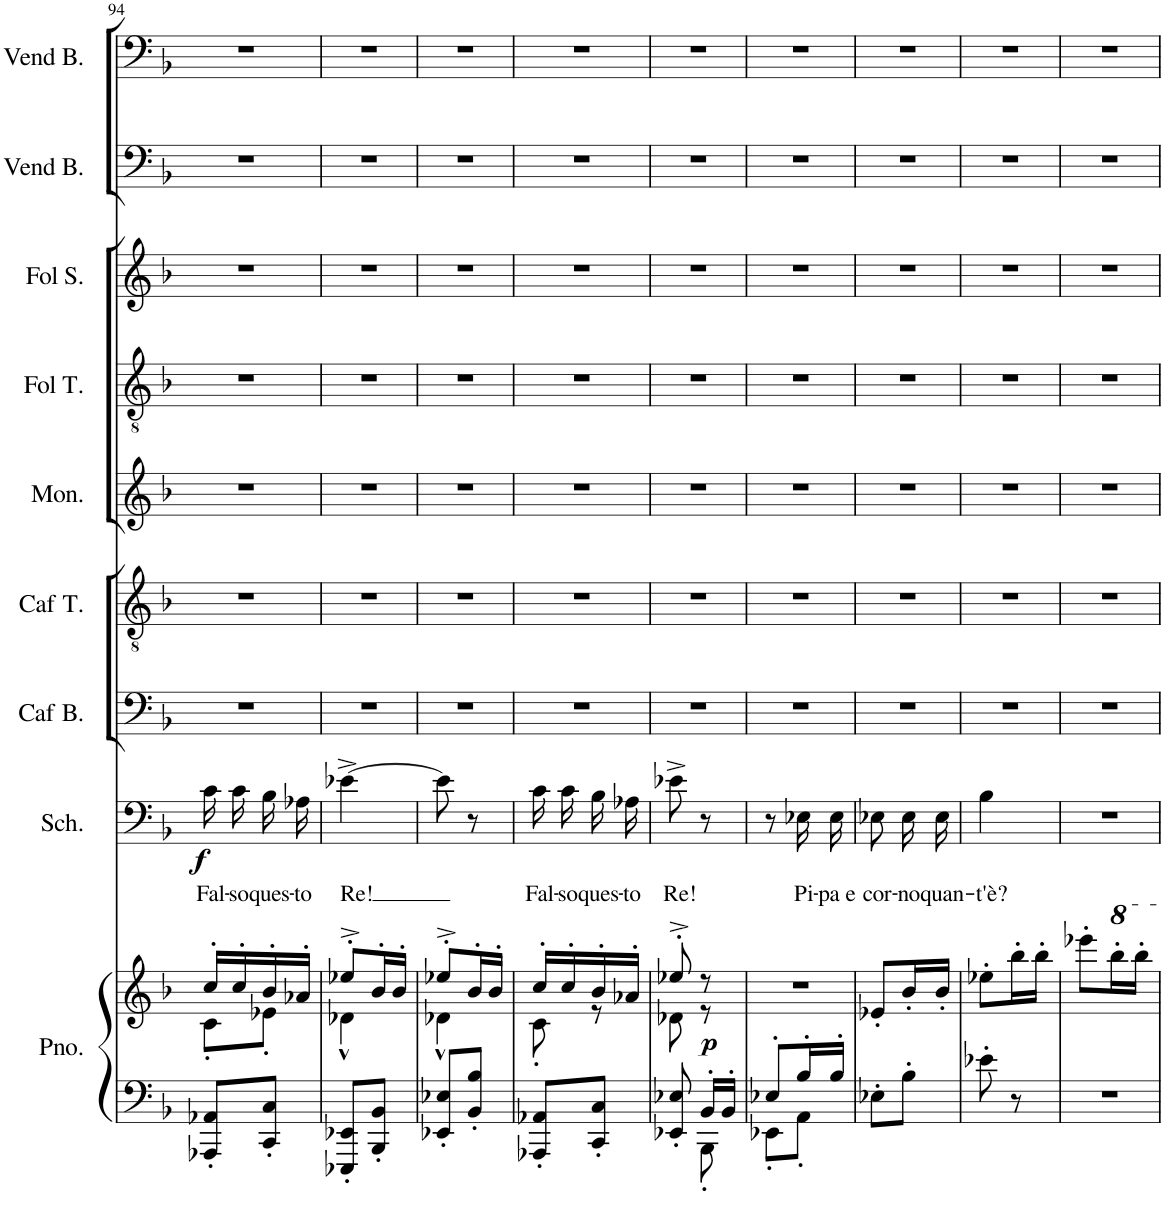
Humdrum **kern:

**kern	**kern	**dynam	**kern	**text	**dynam	**kern	**kern	**kern	**kern	**kern	**kern	**kern
*part9	*part9	*part9	*part8	*part8	*part8	*part7	*part6	*part5	*part4	*part3	*part2	*part1
*staff10	*staff9	*staff9/10	*staff8	*staff8	*staff8	*staff7	*staff6	*staff5	*staff4	*staff3	*staff2	*staff1
*I"Piano	*	*	*I"Schaunard	*	*	*I"Caffe Bass	*I"Caffè Ténor	*I"Monelli	*I"Folla Tenor	*I"Folla Soprano	*I"Venditori Bass	*I"Venditori Bass
*I'Pno.	*	*	*I'Sch.	*	*	*I'Caf B.	*I'Caf T.	*I'Mon.	*I'Fol T.	*I'Fol S.	*I'Vend B.	*I'Vend B.
!!LO:PB:g=z
*clefF4	*clefG2	*	*clefF4	*	*	*clefF4	*clefGv2	*clefG2	*clefGv2	*clefG2	*clefF4	*clefF4
*k[b-]	*k[b-]	*	*k[b-]	*	*	*k[b-]	*k[b-]	*k[b-]	*k[b-]	*k[b-]	*k[b-]	*k[b-]
*M2/8	*M2/8	*	*M2/8	*	*	*M2/8	*M2/8	*M2/8	*M2/8	*M2/8	*M2/8	*M2/8
=94	=94	=94	=94	=94	=94	=94	=94	=94	=94	=94	=94	=94
*	*^	*	*	*	*	*	*	*	*	*	*	*
!	!	!	!	!	!LO:LY:b	!LO:DY:b	!	!	!	!	!	!	!
8AAA-X/' 8AA-X/'L	16cc'/LL	8c'\L	.	16c\LL	Fal-	f	4r	4r	4r	4r	4r	4r	4r
!	!	!	!	!	!LO:LY:b	!	!	!	!	!	!	!	!
.	16cc'/	.	.	16c\	-so	.	.	.	.	.	.	.	.
!	!	!	!	!	!LO:LY:b	!	!	!	!	!	!	!	!
8CC/' 8C/'J	16b-'/	8e-X'\J	.	16B-\	ques-	.	.	.	.	.	.	.	.
!	!	!	!	!	!LO:LY:b	!	!	!	!	!	!	!	!
.	16a-X'/JJ	.	.	16A-X\JJ	-to	.	.	.	.	.	.	.	.
=95	=95	=95	=95	=95	=95	=95	=95	=95	=95	=95	=95	=95	=95
!	!	!	!	!	!LO:LY:b	!	!	!	!	!	!	!	!
8EEE-X/' 8EE-X/'L	8ee-X'^/L	4d-X^^\	.	[4e-X^\	Re!	.	4r	4r	4r	4r	4r	4r	4r
8BBB-/' 8BB-/'J	16b-'/L	.	.	.	.	.	.	.	.	.	.	.	.
.	16b-'/JJ	.	.	.	.	.	.	.	.	.	.	.	.
=96	=96	=96	=96	=96	=96	=96	=96	=96	=96	=96	=96	=96	=96
8EE-X/' 8E-X/'L	8ee-X'^/L	4d-X^^\	.	8e-\]	.	.	4r	4r	4r	4r	4r	4r	4r
8BB-/' 8B-/'J	16b-'/L	.	.	8r	.	.	.	.	.	.	.	.	.
.	16b-'/JJ	.	.	.	.	.	.	.	.	.	.	.	.
=97	=97	=97	=97	=97	=97	=97	=97	=97	=97	=97	=97	=97	=97
!	!	!	!	!	!LO:LY:b	!	!	!	!	!	!	!	!
8AAA-X/' 8AA-X/'L	16cc'/LL	8c'\	.	16c\LL	Fal-	.	4r	4r	4r	4r	4r	4r	4r
!	!	!	!	!	!LO:LY:b	!	!	!	!	!	!	!	!
.	16cc'/	.	.	16c\	-so	.	.	.	.	.	.	.	.
!	!	!	!	!	!LO:LY:b	!	!	!	!	!	!	!	!
8CC/' 8C/'J	16b-'/	8r	.	16B-\	ques-	.	.	.	.	.	.	.	.
!	!	!	!	!	!LO:LY:b	!	!	!	!	!	!	!	!
.	16a-X'/JJ	.	.	16A-X\JJ	-to	.	.	.	.	.	.	.	.
=98	=98	=98	=98	=98	=98	=98	=98	=98	=98	=98	=98	=98	=98
*^	*	*	*	*	*	*	*	*	*	*	*	*	*
!	!	!	!	!	!	!LO:LY:b	!	!	!	!	!	!	!	!
8EE-X/' 8E-X/'	8ryy	8ee-X'^/	8d-X\	.	8e-X^\	Re!	.	4r	4r	4r	4r	4r	4r	4r
!	!	!	!	!LO:DY:b	!	!	!	!	!	!	!	!	!	!
16BB-'/LL	8BBB-'\	8r	8r	p	8r	.	.	.	.	.	.	.	.	.
16BB-'/JJ	.	.	.	.	.	.	.	.	.	.	.	.	.	.
*	*	*v	*v	*	*	*	*	*	*	*	*	*	*	*
=99	=99	=99	=99	=99	=99	=99	=99	=99	=99	=99	=99	=99	=99
8E-X'/L	8EE-X'\L	4r	.	8r	.	.	4r	4r	4r	4r	4r	4r	4r
!	!	!	!	!	!LO:LY:b	!	!	!	!	!	!	!	!
16B-'/L	8AA'\J	.	.	16E-X\LL	Pi-	.	.	.	.	.	.	.	.
!	!	!	!	!	!LO:LY:b	!	!	!	!	!	!	!	!
16B-'/JJ	.	.	.	16E-\JJ	-pa e	.	.	.	.	.	.	.	.
*v	*v	*	*	*	*	*	*	*	*	*	*	*	*
=100	=100	=100	=100	=100	=100	=100	=100	=100	=100	=100	=100	=100
!	!	!	!	!LO:LY:b	!	!	!	!	!	!	!	!
8E-X'\L	8e-X'/L	.	8E-X\L	cor-	.	4r	4r	4r	4r	4r	4r	4r
!	!	!	!	!LO:LY:b	!	!	!	!	!	!	!	!
8B-'\J	16b-'/L	.	16E-\L	-no	.	.	.	.	.	.	.	.
!	!	!	!	!LO:LY:b	!	!	!	!	!	!	!	!
.	16b-'/JJ	.	16E-\JJ	quan-	.	.	.	.	.	.	.	.
=101	=101	=101	=101	=101	=101	=101	=101	=101	=101	=101	=101	=101
!	!	!	!	!LO:LY:b	!	!	!	!	!	!	!	!
8e-X'\	8ee-X'\L	.	4B-\	-t'è?	.	4r	4r	4r	4r	4r	4r	4r
8r	16bb-'\L	.	.	.	.	.	.	.	.	.	.	.
.	16bb-'\JJ	.	.	.	.	.	.	.	.	.	.	.
=102	=102	=102	=102	=102	=102	=102	=102	=102	=102	=102	=102	=102
4r	8eee-X'\L	.	4r	.	.	4r	4r	4r	4r	4r	4r	4r
.	16bbb-'\L	.	.	.	.	.	.	.	.	.	.	.
.	16bbb-'\JJ	.	.	.	.	.	.	.	.	.	.	.
=	=	=	=	=	=	=	=	=	=	=	=	=
*-	*-	*-	*-	*-	*-	*-	*-	*-	*-	*-	*-	*-
